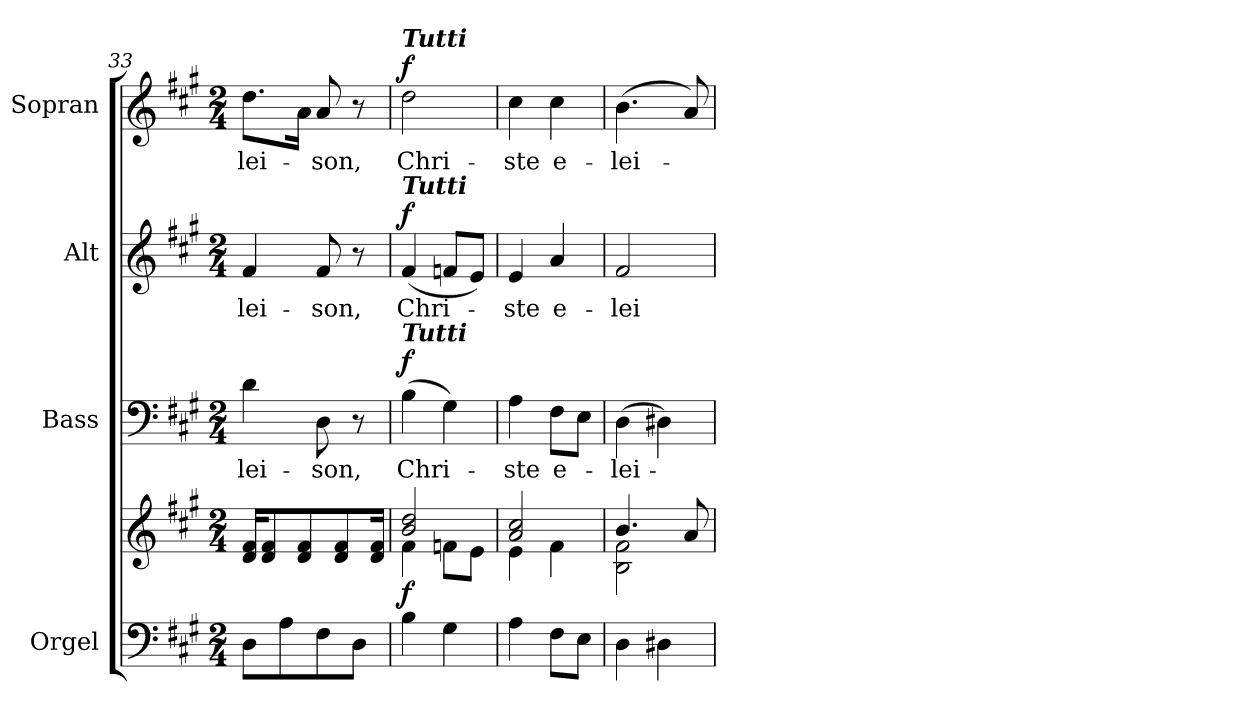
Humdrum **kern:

**kern	**kern	**dynam	**kern	**text	**dynam	**kern	**text	**dynam	**kern	**text	**dynam
*part4	*part4	*part4	*part3	*part3	*part3	*part2	*part2	*part2	*part1	*part1	*part1
*staff5	*staff4	*staff4/5	*staff3	*staff3	*staff3	*staff2	*staff2	*staff2	*staff1	*staff1	*staff1
*I"Orgel	*	*	*I"Bass	*	*	*I"Alt	*	*	*I"Sopran	*	*
*I'Org.	*	*	*I'B.	*	*	*I'A.	*	*	*I'S.	*	*
!!LO:PB:g=z
*clefF4	*clefG2	*	*clefF4	*	*	*clefG2	*	*	*clefG2	*	*
*k[f#c#g#]	*k[f#c#g#]	*	*k[f#c#g#]	*	*	*k[f#c#g#]	*	*	*k[f#c#g#]	*	*
*A:	*A:	*	*A:	*	*	*A:	*	*	*A:	*	*
*M2/4	*M2/4	*	*M2/4	*	*	*M2/4	*	*	*M2/4	*	*
=33	=33	=33	=33	=33	=33	=33	=33	=33	=33	=33	=33
!	!	!	!	!LO:LY:b	!	!	!LO:LY:b	!	!	!LO:LY:b	!
8D\L	16d/ 16f#/KL	.	4d\	-lei-	.	4f#/	-lei-	.	8.dd\L	-lei-	.
.	8d/ 8f#/	.	.	.	.	.	.	.	.	.	.
8A\	.	.	.	.	.	.	.	.	.	.	.
.	8d/ 8f#/	.	.	.	.	.	.	.	16a\Jk	.	.
!	!	!	!	!LO:LY:b	!	!	!LO:LY:b	!	!	!LO:LY:b	!
8F#\	.	.	8D\	-son,	.	8f#/	-son,	.	8a/	-son,	.
.	8d/ 8f#/	.	.	.	.	.	.	.	.	.	.
8D\J	.	.	8r	.	.	8r	.	.	8r	.	.
.	16d/ 16f#/Jk	.	.	.	.	.	.	.	.	.	.
=34	=34	=34	=34	=34	=34	=34	=34	=34	=34	=34	=34
*	*^	*	*	*	*	*	*	*	*	*	*
!	!	!	!	!	!	!	!	!	!	!LO:TX:a:Bi:t=Tutti	!	!
!	!	!	!	!	!	!	!LO:TX:a:Bi:t=Tutti	!	!	!	!	!
!	!	!	!	!LO:TX:a:Bi:t=Tutti	!	!	!	!	!	!	!	!
!	!	!	!LO:DY:b	!	!LO:LY:b	!LO:DY:a	!	!LO:LY:b	!LO:DY:a	!	!LO:LY:b	!LO:DY:a
4B\	2b/ 2dd/	4f#\	f	(>4B\	Chri-	f	(<4f#/	Chri-	f	2dd\	Chri-	f
4G#\	.	8fn\L	.	4G#\)	.	.	8fn/L	.	.	.	.	.
.	.	8e\J	.	.	.	.	8e/J)	.	.	.	.	.
=35	=35	=35	=35	=35	=35	=35	=35	=35	=35	=35	=35	=35
!	!	!	!	!	!LO:LY:b	!	!	!LO:LY:b	!	!	!LO:LY:b	!
4A\	2a/ 2cc#/	4e\	.	4A\	-ste	.	4e/	-ste	.	4cc#\	-ste	.
!	!	!	!	!	!LO:LY:b	!	!	!LO:LY:b	!	!	!LO:LY:b	!
8F#\L	.	4f#\	.	8F#\L	e-	.	4a/	e-	.	4cc#\	e-	.
8E\J	.	.	.	8E\J	.	.	.	.	.	.	.	.
=36	=36	=36	=36	=36	=36	=36	=36	=36	=36	=36	=36	=36
!	!	!	!	!	!LO:LY:b	!	!	!LO:LY:b	!	!	!LO:LY:b	!
4D\	4.b/	2B\ 2f#\	.	(>4D\	-lei-	.	2f#/	-lei-	.	(>4.b\	-lei-	.
4D#X\	.	.	.	4D#X\)	.	.	.	.	.	.	.	.
.	8a/	.	.	.	.	.	.	.	.	8a/)	.	.
*	*v	*v	*	*	*	*	*	*	*	*	*	*
=	=	=	=	=	=	=	=	=	=	=	=
*-	*-	*-	*-	*-	*-	*-	*-	*-	*-	*-	*-
